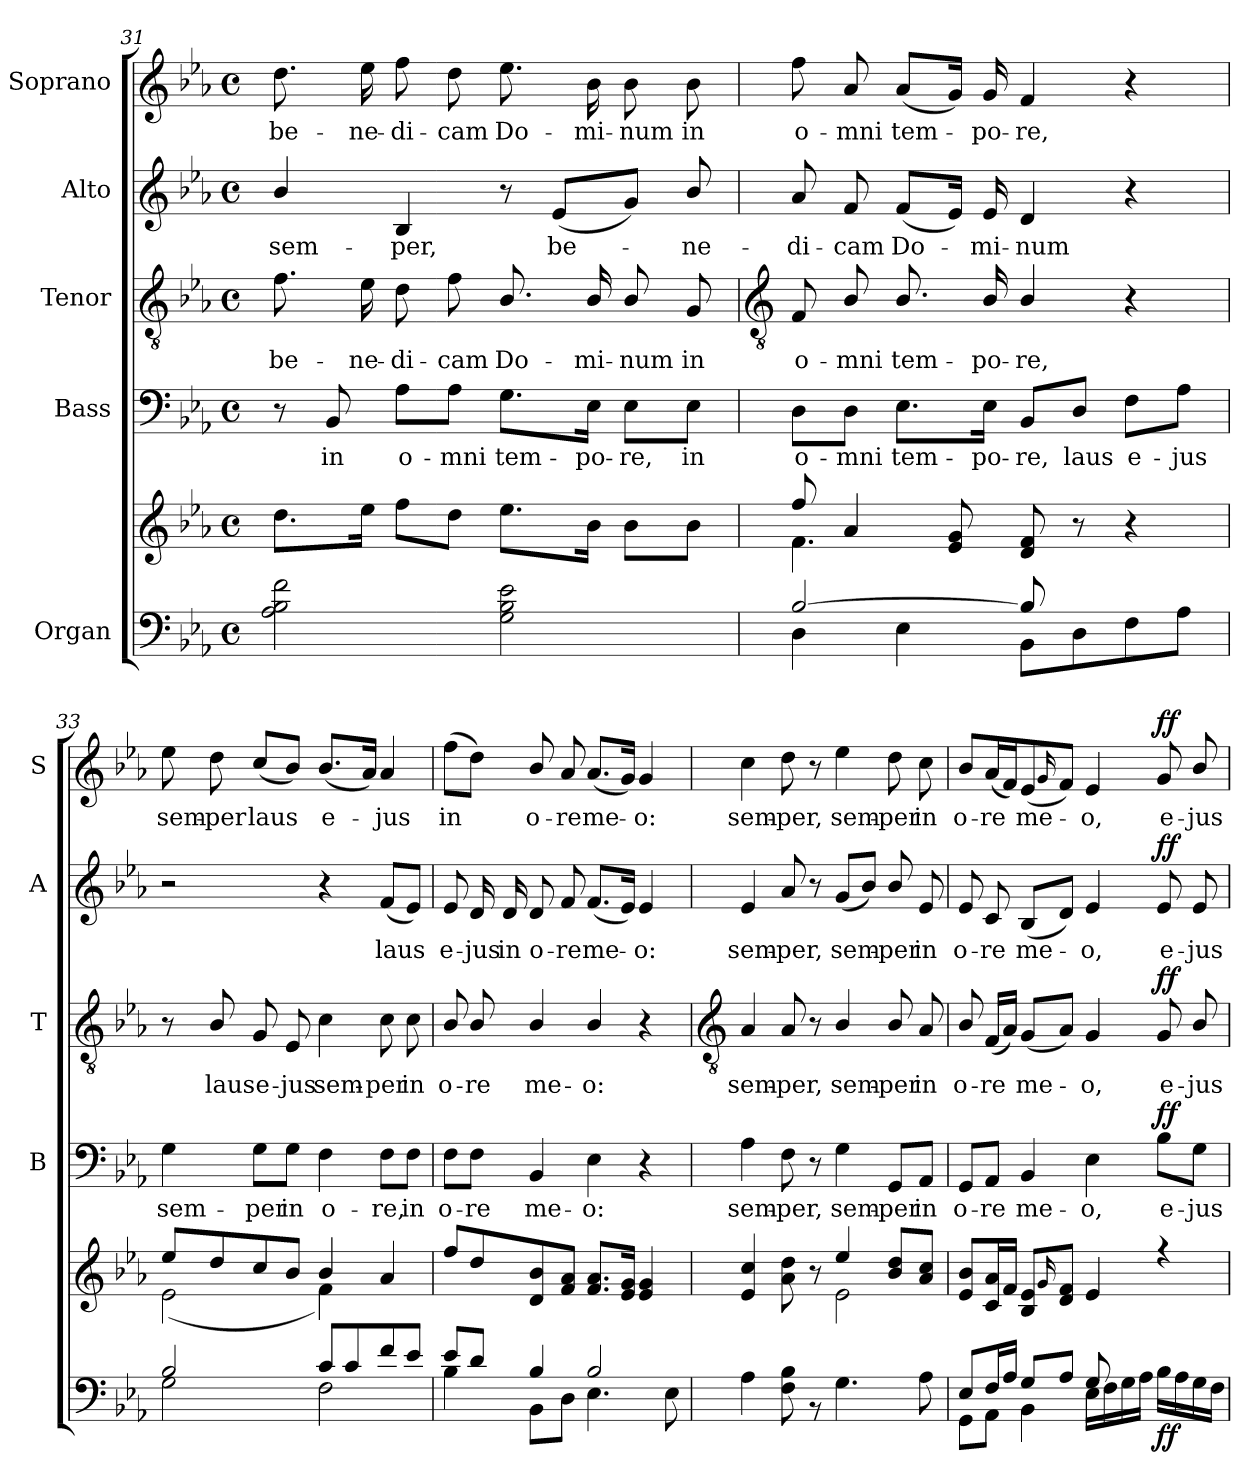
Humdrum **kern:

**kern	**kern	**dynam	**kern	**text	**dynam	**kern	**text	**dynam	**kern	**text	**dynam	**kern	**text	**dynam
*part5	*part5	*part5	*part4	*part4	*part4	*part3	*part3	*part3	*part2	*part2	*part2	*part1	*part1	*part1
*staff6	*staff5	*staff5/6	*staff4	*staff4	*staff4	*staff3	*staff3	*staff3	*staff2	*staff2	*staff2	*staff1	*staff1	*staff1
*I"Organ	*	*	*I"Bass	*	*	*I"Tenor	*	*	*I"Alto	*	*	*I"Soprano	*	*
*	*	*	*I'B	*	*	*I'T	*	*	*I'A	*	*	*I'S	*	*
*clefF4	*clefG2	*	*clefF4	*	*	*clefGv2	*	*	*clefG2	*	*	*clefG2	*	*
*k[b-e-a-]	*k[b-e-a-]	*	*k[b-e-a-]	*	*	*k[b-e-a-]	*	*	*k[b-e-a-]	*	*	*k[b-e-a-]	*	*
*E-:	*E-:	*	*E-:	*	*	*E-:	*	*	*E-:	*	*	*E-:	*	*
*M4/4	*M4/4	*	*M4/4	*	*	*M4/4	*	*	*M4/4	*	*	*M4/4	*	*
*met(c)	*met(c)	*	*met(c)	*	*	*met(c)	*	*	*met(c)	*	*	*met(c)	*	*
=31	=31	=31	=31	=31	=31	=31	=31	=31	=31	=31	=31	=31	=31	=31
*	*^	*	*	*	*	*	*	*	*	*	*	*	*	*
!	!	!	!	!	!	!	!	!LO:LY:b	!	!	!LO:LY:b	!	!	!LO:LY:b	!
2A- 2B- 2f	8.dd\L	1ryy	.	8r	.	.	8.f	be-	.	4b-/	sem-	.	8.dd	be-	.
!	!	!	!	!	!LO:LY:b	!	!	!	!	!	!	!	!	!	!
.	.	.	.	8BB-	in	.	.	.	.	.	.	.	.	.	.
!	!	!	!	!	!	!	!	!LO:LY:b	!	!	!	!	!	!LO:LY:b	!
.	16ee-\J	.	.	.	.	.	16e-	-ne-	.	.	.	.	16ee-	-ne-	.
!	!	!	!	!	!LO:LY:b	!	!	!LO:LY:b	!	!	!LO:LY:b	!	!	!LO:LY:b	!
.	8ff\L	.	.	8A-\L	o-	.	8d	-di-	.	4B-	-per,	.	8ff	-di-	.
!	!	!	!	!	!LO:LY:b	!	!	!LO:LY:b	!	!	!	!	!	!LO:LY:b	!
.	8dd\J	.	.	8A-\J	-mni	.	8f	-cam	.	.	.	.	8dd	-cam	.
!	!	!	!	!	!LO:LY:b	!	!	!LO:LY:b	!	!	!	!	!	!LO:LY:b	!
2G 2B- 2e-	8.ee-\L	.	.	8.G\L	tem-	.	8.B-/	Do-	.	8r	.	.	8.ee-	Do-	.
!	!	!	!	!	!	!	!	!	!	!	!LO:LY:b	!	!	!	!
.	.	.	.	.	.	.	.	.	.	(<8e-L	be-	.	.	.	.
!	!	!	!	!	!LO:LY:b	!	!	!LO:LY:b	!	!	!	!	!	!LO:LY:b	!
.	16b-\J	.	.	16E-\Jk	-po-	.	16B-/	-mi-	.	.	.	.	16b-	-mi-	.
!	!	!	!	!	!LO:LY:b	!	!	!LO:LY:b	!	!	!	!	!	!LO:LY:b	!
.	8b-\L	.	.	8E-\L	-re,	.	8B-/	-num	.	8gJ)	.	.	8b-	-num	.
!	!	!	!	!	!LO:LY:b	!	!	!LO:LY:b	!	!	!LO:LY:b	!	!	!LO:LY:b	!
.	8b-\J	.	.	8E-\J	in	.	8G	in	.	8b-/	ne-	.	8b-	in	.
!!LO:LB:g=z
=32	=32	=32	=32	=32	=32	=32	=32	=32	=32	=32	=32	=32	=32	=32	=32
*	*	*	*	*	*	*	*clefGv2	*	*	*	*	*	*	*	*
*^	*	*	*	*	*	*	*	*	*	*	*	*	*	*	*
!	!	!	!	!	!	!LO:LY:b	!	!	!LO:LY:b	!	!	!LO:LY:b	!	!	!LO:LY:b	!
[2B-/	4D	8ff/	4.f\	.	8D\L	o-	.	8F	o-	.	8a-	-di-	.	8ff	o-	.
!	!	!	!	!	!	!LO:LY:b	!	!	!LO:LY:b	!	!	!LO:LY:b	!	!	!LO:LY:b	!
.	.	4a-	.	.	8D\J	-mni	.	8B-/	-mni	.	8f	-cam	.	8a-	-mni	.
!	!	!	!	!	!	!LO:LY:b	!	!	!LO:LY:b	!	!	!LO:LY:b	!	!	!LO:LY:b	!
.	4E-	.	.	.	8.E-\L	tem-	.	8.B-/	tem-	.	(<8fL	Do-	.	(<8a-L	tem-	.
.	.	8e- 8g	8ryy	.	.	.	.	.	.	.	16e-J)	.	.	16gJ)	.	.
!	!	!	!	!	!	!LO:LY:b	!	!	!LO:LY:b	!	!	!LO:LY:b	!	!	!LO:LY:b	!
.	.	.	.	.	16E-\Jk	-po-	.	16B-/	-po-	.	16e-	mi-	.	16g	po-	.
!	!	!	!	!	!	!LO:LY:b	!	!	!LO:LY:b	!	!	!LO:LY:b	!	!	!LO:LY:b	!
8B-/]	8BB-L	8d 8f	2ryy	.	8BB-/L	-re,	.	4B-/	-re,	.	4d	-num	.	4f	-re,	.
!	!	!	!	!	!	!LO:LY:b	!	!	!	!	!	!	!	!	!	!
8ryy	8D	8r	.	.	8D/J	laus	.	.	.	.	.	.	.	.	.	.
!	!	!	!	!	!	!LO:LY:b	!	!	!	!	!	!	!	!	!	!
4ryy	8F	4r	.	.	8F\L	e-	.	4r	.	.	4r	.	.	4r	.	.
!	!	!	!	!	!	!LO:LY:b	!	!	!	!	!	!	!	!	!	!
.	8A-J	.	.	.	8A-\J	-jus	.	.	.	.	.	.	.	.	.	.
=33	=33	=33	=33	=33	=33	=33	=33	=33	=33	=33	=33	=33	=33	=33	=33	=33
!	!	!	!	!	!	!LO:LY:b	!	!	!	!	!	!	!	!	!LO:LY:b	!
2B-/	2G	8ee-/L	(<2e-\	.	4G	sem-	.	8r	.	.	2r	.	.	8ee-	sem-	.
!	!	!	!	!	!	!	!	!	!LO:LY:b	!	!	!	!	!	!LO:LY:b	!
.	.	8dd/	.	.	.	.	.	8B-/	laus	.	.	.	.	8dd	-per	.
!	!	!	!	!	!	!LO:LY:b	!	!	!LO:LY:b	!	!	!	!	!	!LO:LY:b	!
.	.	8cc/	.	.	8G\L	-per	.	8G	e-	.	.	.	.	(>8ccL	laus	.
!	!	!	!	!	!	!LO:LY:b	!	!	!LO:LY:b	!	!	!	!	!	!	!
.	.	8b-/J	.	.	8G\J	in	.	8E-	-jus	.	.	.	.	8b-/J)	.	.
!	!	!	!	!	!	!LO:LY:b	!	!	!LO:LY:b	!	!	!	!	!	!LO:LY:b	!
8c/L	2F	4b-/	4f\)	.	4F	o-	.	4c	sem-	.	4r	.	.	(<8.b-/L	e-	.
8c/	.	.	.	.	.	.	.	.	.	.	.	.	.	.	.	.
.	.	.	.	.	.	.	.	.	.	.	.	.	.	16a-J)	.	.
!	!	!	!	!	!	!LO:LY:b	!	!	!LO:LY:b	!	!	!LO:LY:b	!	!	!LO:LY:b	!
8f/	.	4a-	4ryy	.	8F\L	-re,	.	8c	-per	.	(<8fL	laus	.	4a-	jus	.
!	!	!	!	!	!	!LO:LY:b	!	!	!LO:LY:b	!	!	!	!	!	!	!
8e-/J	.	.	.	.	8F\J	in	.	8c	in	.	8e-J)	.	.	.	.	.
=34	=34	=34	=34	=34	=34	=34	=34	=34	=34	=34	=34	=34	=34	=34	=34	=34
!	!	!	!	!	!	!LO:LY:b	!	!	!LO:LY:b	!	!	!LO:LY:b	!	!	!LO:LY:b	!
8e-/L	4B-	8ffL	1ryy	.	8F\L	o-	.	8B-/	o-	.	8e-	e-	.	(>8ffL	in	.
!	!	!	!	!	!	!LO:LY:b	!	!	!LO:LY:b	!	!	!LO:LY:b	!	!	!	!
8d/J	.	8dd	.	.	8F\J	-re	.	8B-/	-re	.	16d	-jus	.	8ddJ)	.	.
!	!	!	!	!	!	!	!	!	!	!	!	!LO:LY:b	!	!	!	!
.	.	.	.	.	.	.	.	.	.	.	16d	in	.	.	.	.
!	!	!	!	!	!	!LO:LY:b	!	!	!LO:LY:b	!	!	!LO:LY:b	!	!	!LO:LY:b	!
4B-/	8BB-\L	8d 8b-	.	.	4BB-	me-	.	4B-/	me-	.	8d	o-	.	8b-/	o-	.
!	!	!	!	!	!	!	!	!	!	!	!	!LO:LY:b	!	!	!LO:LY:b	!
.	8D\J	8f 8a-J	.	.	.	.	.	.	.	.	8f	-re	.	8a-	-re	.
!	!	!	!	!	!	!LO:LY:b	!	!	!LO:LY:b	!	!	!LO:LY:b	!	!	!LO:LY:b	!
2B-/	4.E-	8.f 8.a-L	.	.	4E-	-o:	.	4B-/	-o:	.	(<8.fL	me-	.	(<8.a-L	me-	.
.	.	16e- 16gJ	.	.	.	.	.	.	.	.	16e-J)	.	.	16gJ)	.	.
!	!	!	!	!	!	!	!	!	!	!	!	!LO:LY:b	!	!	!LO:LY:b	!
.	.	4e- 4g	.	.	4r	.	.	4r	.	.	4e-	o:	.	4g	o:	.
.	8E-	.	.	.	.	.	.	.	.	.	.	.	.	.	.	.
!!LO:LB:g=z
=35	=35	=35	=35	=35	=35	=35	=35	=35	=35	=35	=35	=35	=35	=35	=35	=35
*	*	*	*	*	*	*	*	*clefGv2	*	*	*	*	*	*	*	*
!	!	!	!	!	!	!LO:LY:b	!	!	!LO:LY:b	!	!	!LO:LY:b	!	!	!LO:LY:b	!
1ryy	4A-	4e- 4cc	2ryy	.	4A-	sem-	.	4A-	sem-	.	4e-	sem-	.	4cc	sem-	.
!	!	!	!	!	!	!LO:LY:b	!	!	!LO:LY:b	!	!	!LO:LY:b	!	!	!LO:LY:b	!
.	8F 8B-	8a-\ 8dd\	.	.	8F	-per,	.	8A-	-per,	.	8a-	-per,	.	8dd	-per,	.
.	8r	8r	.	.	8r	.	.	8r	.	.	8r	.	.	8r	.	.
!	!	!	!	!	!	!LO:LY:b	!	!	!LO:LY:b	!	!	!LO:LY:b	!	!	!LO:LY:b	!
.	4.G	4ee-/	2e-\	.	4G	sem-	.	4B-/	sem-	.	(<8gL	sem-	.	4ee-	sem-	.
.	.	.	.	.	.	.	.	.	.	.	8b-J)	.	.	.	.	.
!	!	!	!	!	!	!LO:LY:b	!	!	!LO:LY:b	!	!	!LO:LY:b	!	!	!LO:LY:b	!
.	.	8b-/ 8dd/L	.	.	8GG/L	-per	.	8B-/	-per	.	8b-/	per	.	8dd	-per	.
!	!	!	!	!	!	!LO:LY:b	!	!	!LO:LY:b	!	!	!LO:LY:b	!	!	!LO:LY:b	!
.	8A-	8a-/ 8cc/J	.	.	8AA-/J	in	.	8A-	in	.	8e-	in	.	8cc	in	.
=36	=36	=36	=36	=36	=36	=36	=36	=36	=36	=36	=36	=36	=36	=36	=36	=36
!	!	!	!	!	!	!LO:LY:b	!	!	!LO:LY:b	!	!	!LO:LY:b	!	!	!LO:LY:b	!
8E-/L	8GG\L	8e- 8b-L	1ryy	.	8GG/L	o-	.	8B-/	o-	.	8e-	o-	.	8b-/	o-	.
!	!	!	!	!	!	!LO:LY:b	!	!	!LO:LY:b	!	!	!LO:LY:b	!	!	!LO:LY:b	!
16F/L	8AA-\J	16c 16a-L	.	.	8AA-/J	-re	.	(<16FLL	-re	.	8c	-re	.	(<16a-LL	-re	.
16A-/JJ	.	16fJJ	.	.	.	.	.	16A-JJ)	.	.	.	.	.	16fJJ)	.	.
!	!	!	!	!	!	!LO:LY:b	!	!	!LO:LY:b	!	!	!LO:LY:b	!	!	!LO:LY:b	!
8G/L	4BB-\	8B- 8e-L	.	.	4BB-	me-	.	(<8GL	me-	.	(<8B-L	me-	.	(<8e-	me-	.
.	.	16qqgL	.	.	.	.	.	.	.	.	.	.	.	16qqgLL	.	.
8A-/J	.	8d 8fJ	.	.	.	.	.	8A-J)	.	.	8dJ)	.	.	8fJ)	.	.
!	!	!	!	!	!	!LO:LY:b	!	!	!LO:LY:b	!	!	!LO:LY:b	!	!	!LO:LY:b	!
8G/	16E-LL	4e-	.	.	4E-	-o,	.	4G	o,	.	4e-	o,	.	4e-	o,	.
.	16F	.	.	.	.	.	.	.	.	.	.	.	.	.	.	.
8ryy	16G	.	.	.	.	.	.	.	.	.	.	.	.	.	.	.
.	16A-JJ	.	.	.	.	.	.	.	.	.	.	.	.	.	.	.
!	!	!	!	!LO:DY:b=2	!	!LO:LY:b	!LO:DY:b	!	!LO:LY:b	!LO:DY:b	!	!LO:LY:b	!LO:DY:b	!	!LO:LY:b	!LO:DY:b
4ryy	16B-LL	4r	.	ff	8B-\L	e-	ff	8G	e-	ff	8e-	e-	ff	8g	e-	ff
.	16A-	.	.	.	.	.	.	.	.	.	.	.	.	.	.	.
!	!	!	!	!	!	!LO:LY:b	!	!	!LO:LY:b	!	!	!LO:LY:b	!	!	!LO:LY:b	!
.	16G	.	.	.	8G\J	-jus	.	8B-/	-jus	.	8e-	-jus	.	8b-/	-jus	.
.	16FJJ	.	.	.	.	.	.	.	.	.	.	.	.	.	.	.
*v	*v	*	*	*	*	*	*	*	*	*	*	*	*	*	*	*
*	*v	*v	*	*	*	*	*	*	*	*	*	*	*	*	*
=	=	=	=	=	=	=	=	=	=	=	=	=	=	=
*-	*-	*-	*-	*-	*-	*-	*-	*-	*-	*-	*-	*-	*-	*-
